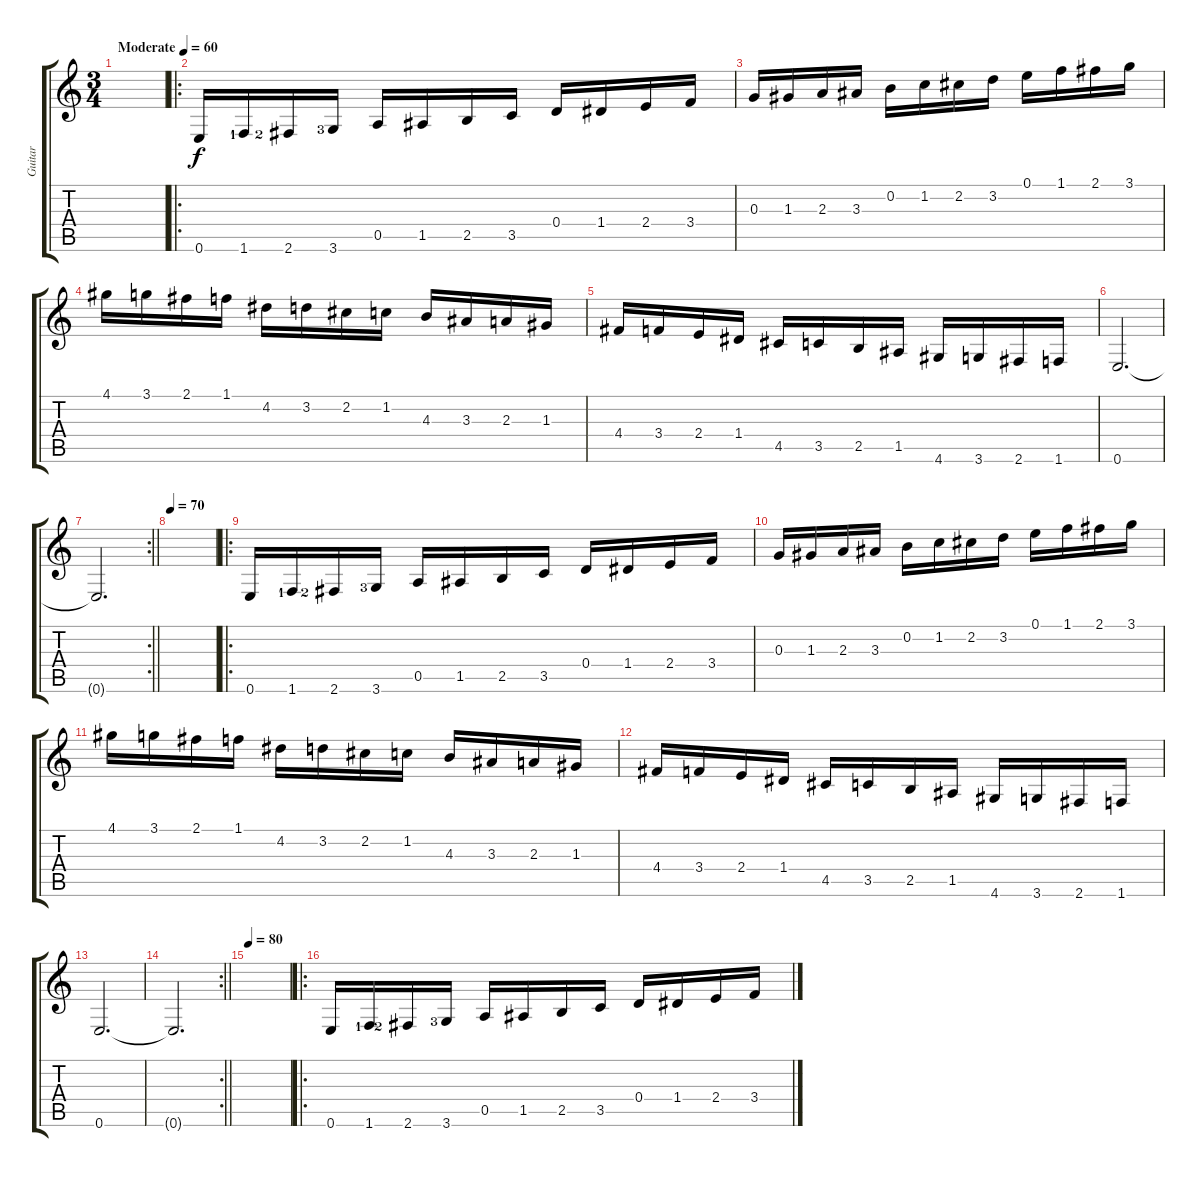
\track ("Guitar" "Guitar") {instrument electricguitarjazz}
\staff {score tabs}
\tuning (E4 B3 G3 D3 A2 E2) {hide}
\ts (3 4)
\tempo (60 "Moderate")
\clef g2
\ks c
|
\ro
0.6.16 1.6{lf 2}.16 2.6{lf 3}.16 3.6{lf 4}.16 0.5.16 1.5.16 2.5.16 3.5.16 0.4.16 1.4.16 2.4.16 3.4.16 |
0.3.16 1.3.16 2.3.16 3.3.16 0.2.16 1.2.16 2.2.16 3.2.16 0.1.16 1.1.16 2.1.16 3.1.16 |
4.1.16 3.1.16 2.1.16 1.1.16 4.2.16 3.2.16 2.2.16 1.2.16 4.3.16 3.3.16 2.3.16 1.3.16 |
4.4.16 3.4.16 2.4.16 1.4.16 4.5.16 3.5.16 2.5.16 1.5.16 4.6.16 3.6.16 2.6.16 1.6.16 |
0.6.2{d} |
\rc 2
\barLineRight lightlight
0.6{t}.2{d} |
\tempo 70
|
\ro
0.6.16 1.6{lf 2}.16 2.6{lf 3}.16 3.6{lf 4}.16 0.5.16 1.5.16 2.5.16 3.5.16 0.4.16 1.4.16 2.4.16 3.4.16 |
0.3.16 1.3.16 2.3.16 3.3.16 0.2.16 1.2.16 2.2.16 3.2.16 0.1.16 1.1.16 2.1.16 3.1.16 |
4.1.16 3.1.16 2.1.16 1.1.16 4.2.16 3.2.16 2.2.16 1.2.16 4.3.16 3.3.16 2.3.16 1.3.16 |
4.4.16 3.4.16 2.4.16 1.4.16 4.5.16 3.5.16 2.5.16 1.5.16 4.6.16 3.6.16 2.6.16 1.6.16 |
0.6.2{d} |
\rc 2
\barLineRight lightlight
0.6{t}.2{d} |
\tempo 80
|
\ro
0.6.16 1.6{lf 2}.16 2.6{lf 3}.16 3.6{lf 4}.16 0.5.16 1.5.16 2.5.16 3.5.16 0.4.16 1.4.16 2.4.16 3.4.16
